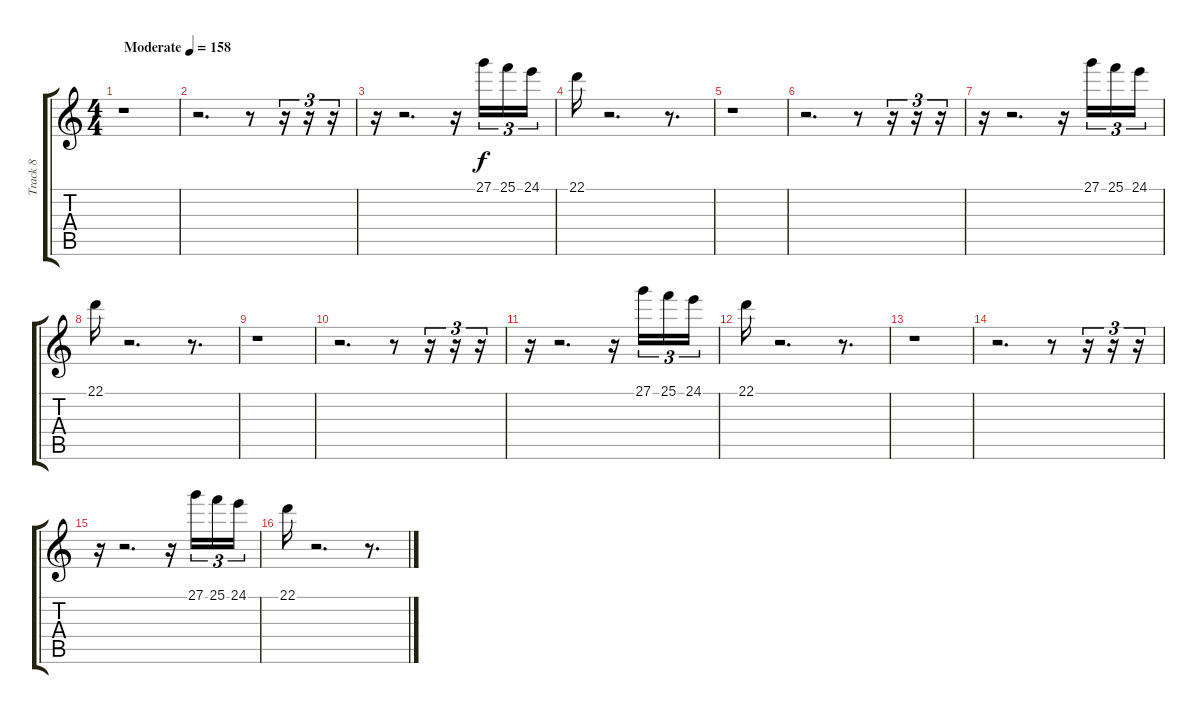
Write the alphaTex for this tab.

\track ("Track 8" "Track 8") {instrument musicbox}
\staff {score tabs}
\tuning (E4 B3 G3 D3 A2 E2) {hide}
\ts (4 4)
\tempo (158 "Moderate")
\clef g2
\ks c
r.1{dy f instrument musicbox} |
r.2{d} r.8 r.16{tu (3 2)} r.16{tu (3 2)} r.16{tu (3 2)} |
r.16 r.2{d} r.16 27.1.16{tu (3 2)} 25.1.16{tu (3 2)} 24.1.16{tu (3 2)} |
22.1.16 r.2{d} r.8{d} |
r.1 |
r.2{d} r.8 r.16{tu (3 2)} r.16{tu (3 2)} r.16{tu (3 2)} |
r.16 r.2{d} r.16 27.1.16{tu (3 2)} 25.1.16{tu (3 2)} 24.1.16{tu (3 2)} |
22.1.16 r.2{d} r.8{d} |
r.1 |
r.2{d} r.8 r.16{tu (3 2)} r.16{tu (3 2)} r.16{tu (3 2)} |
r.16 r.2{d} r.16 27.1.16{tu (3 2)} 25.1.16{tu (3 2)} 24.1.16{tu (3 2)} |
22.1.16 r.2{d} r.8{d} |
r.1 |
r.2{d} r.8 r.16{tu (3 2)} r.16{tu (3 2)} r.16{tu (3 2)} |
r.16 r.2{d} r.16 27.1.16{tu (3 2)} 25.1.16{tu (3 2)} 24.1.16{tu (3 2)} |
22.1.16 r.2{d} r.8{d}
